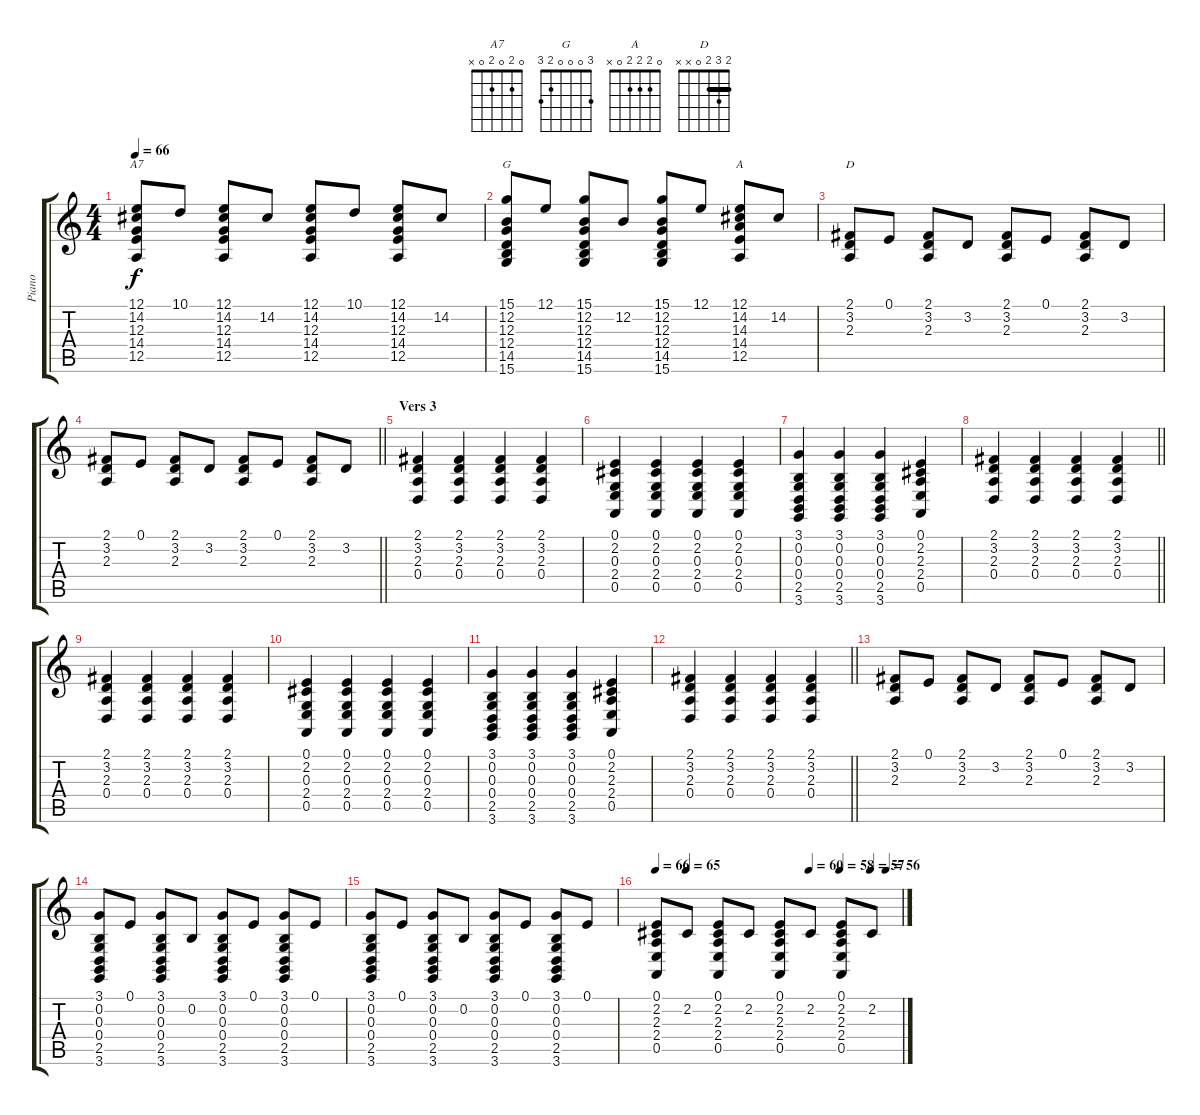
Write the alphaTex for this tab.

\track ("Piano" "Piano") {instrument acousticgrandpiano}
\staff {score tabs}
\tuning (E4 B3 G3 D3 A2 E2) {hide}
\chord ("A7" 0 2 0 2 0 x)
\chord ("G" 3 0 0 0 2 3)
\chord ("A" 0 2 2 2 0 x)
\chord ("D" 2 3 2 0 x x) {barre 2}
\ts (4 4)
\tempo 66
\clef g2
\ks c
(12.1 14.2 12.3 14.4 12.5).8{ch "A7" dy f} 10.1.8 (12.1 14.2 12.3 14.4 12.5).8 14.2.8 (12.1 14.2 12.3 14.4 12.5).8 10.1.8 (12.1 14.2 12.3 14.4 12.5).8 14.2.8 |
(15.1 12.2 12.3 12.4 14.5 15.6).8{ch "G"} 12.1.8 (15.1 12.2 12.3 12.4 14.5 15.6).8 12.2.8 (15.1 12.2 12.3 12.4 14.5 15.6).8 12.1.8 (12.1 14.2 14.3 14.4 12.5).8{ch "A"} 14.2.8 |
(2.1 3.2 2.3).8{ch "D"} 0.1.8 (2.1 3.2 2.3).8 3.2.8 (2.1 3.2 2.3).8 0.1.8 (2.1 3.2 2.3).8 3.2.8 |
\barLineRight lightlight
(2.1 3.2 2.3).8 0.1.8 (2.1 3.2 2.3).8 3.2.8 (2.1 3.2 2.3).8 0.1.8 (2.1 3.2 2.3).8 3.2.8 |
\section ("" "Vers 3")
(2.1 3.2 2.3 0.4).4 (2.1 3.2 2.3 0.4).4 (2.1 3.2 2.3 0.4).4 (2.1 3.2 2.3 0.4).4 |
(0.1 2.2 0.3 2.4 0.5).4 (0.1 2.2 0.3 2.4 0.5).4 (0.1 2.2 0.3 2.4 0.5).4 (0.1 2.2 0.3 2.4 0.5).4 |
(3.1 0.2 0.3 0.4 2.5 3.6).4 (3.1 0.2 0.3 0.4 2.5 3.6).4 (3.1 0.2 0.3 0.4 2.5 3.6).4 (0.1 2.2 2.3 2.4 0.5).4 |
\barLineRight lightlight
(2.1 3.2 2.3 0.4).4 (2.1 3.2 2.3 0.4).4 (2.1 3.2 2.3 0.4).4 (2.1 3.2 2.3 0.4).4 |
(2.1 3.2 2.3 0.4).4 (2.1 3.2 2.3 0.4).4 (2.1 3.2 2.3 0.4).4 (2.1 3.2 2.3 0.4).4 |
(0.1 2.2 0.3 2.4 0.5).4 (0.1 2.2 0.3 2.4 0.5).4 (0.1 2.2 0.3 2.4 0.5).4 (0.1 2.2 0.3 2.4 0.5).4 |
(3.1 0.2 0.3 0.4 2.5 3.6).4 (3.1 0.2 0.3 0.4 2.5 3.6).4 (3.1 0.2 0.3 0.4 2.5 3.6).4 (0.1 2.2 2.3 2.4 0.5).4 |
\barLineRight lightlight
(2.1 3.2 2.3 0.4).4 (2.1 3.2 2.3 0.4).4 (2.1 3.2 2.3 0.4).4 (2.1 3.2 2.3 0.4).4 |
(2.1 3.2 2.3).8 0.1.8 (2.1 3.2 2.3).8 3.2.8 (2.1 3.2 2.3).8 0.1.8 (2.1 3.2 2.3).8 3.2.8 |
(3.1 0.2 0.3 0.4 2.5 3.6).8 0.1.8 (3.1 0.2 0.3 0.4 2.5 3.6).8 0.2.8 (3.1 0.2 0.3 0.4 2.5 3.6).8 0.1.8 (3.1 0.2 0.3 0.4 2.5 3.6).8 0.1.8 |
(3.1 0.2 0.3 0.4 2.5 3.6).8 0.1.8 (3.1 0.2 0.3 0.4 2.5 3.6).8 0.2.8 (3.1 0.2 0.3 0.4 2.5 3.6).8 0.1.8 (3.1 0.2 0.3 0.4 2.5 3.6).8 0.1.8 |
\tempo 66
\tempo (65 0.125)
\tempo (60 0.625)
\tempo (58 0.75)
\tempo (57 0.875)
\tempo (56 0.9375)
(0.1 2.2 2.3 2.4 0.5).8 2.2.8 (0.1 2.2 2.3 2.4 0.5).8 2.2.8 (0.1 2.2 2.3 2.4 0.5).8 2.2.8 (0.1 2.2 2.3 2.4 0.5).8 2.2.8
